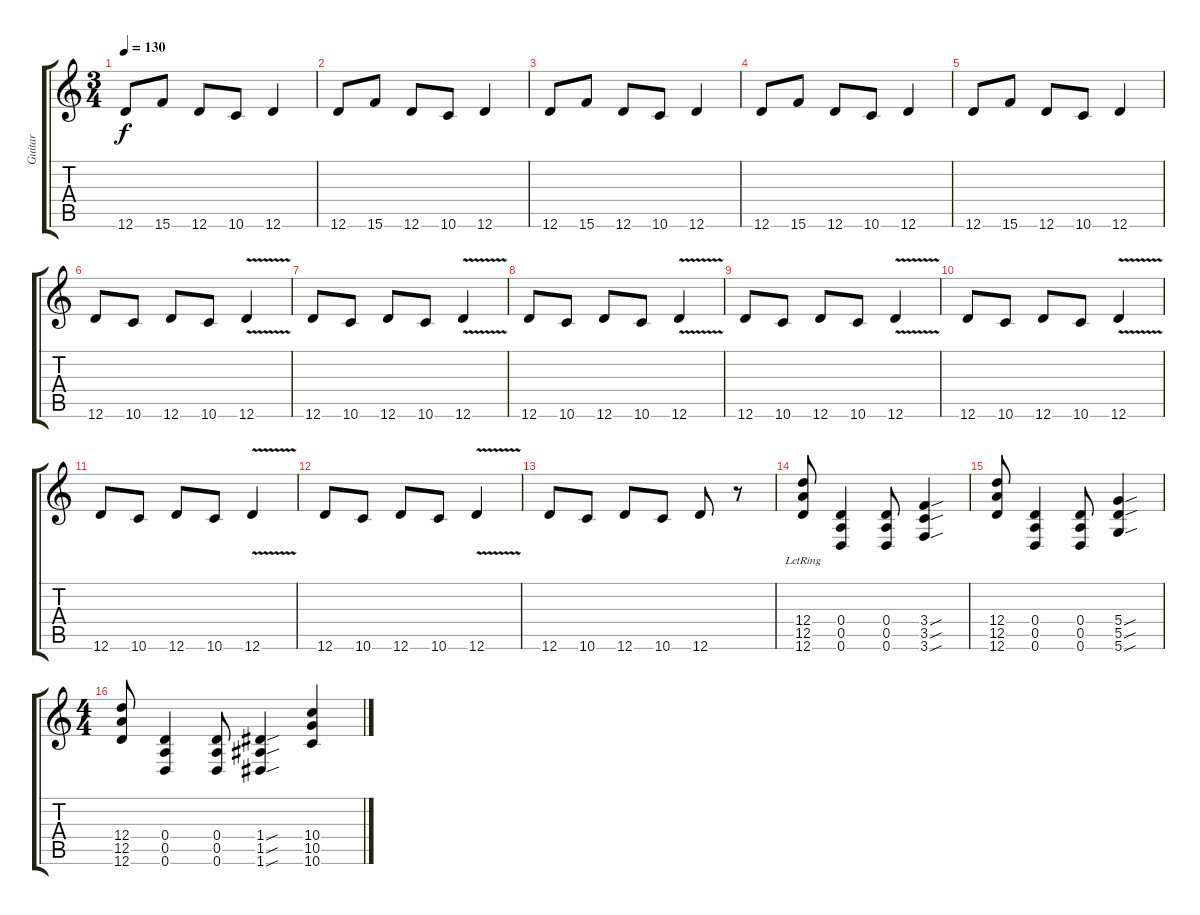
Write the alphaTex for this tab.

\track ("Guitar" "Guitar") {instrument distortionguitar}
\staff {score tabs}
\tuning (E4 B3 G3 D3 A2 D2) {hide}
\ts (3 4)
\tempo 130
\clef g2
\ks c
12.6.8{dy f volume 9 instrument overdrivenguitar} 15.6.8 12.6.8 10.6.8 12.6.4 |
12.6.8{volume 9 instrument overdrivenguitar} 15.6.8 12.6.8 10.6.8 12.6.4 |
12.6.8{volume 9 instrument overdrivenguitar} 15.6.8 12.6.8 10.6.8 12.6.4 |
12.6.8{volume 9 instrument overdrivenguitar} 15.6.8 12.6.8 10.6.8 12.6.4 |
12.6.8{volume 9 instrument overdrivenguitar} 15.6.8 12.6.8 10.6.8 12.6.4 |
12.6.8{volume 13 instrument distortionguitar} 10.6.8 12.6.8 10.6.8 12.6{v}.4 |
12.6.8{volume 13 instrument distortionguitar} 10.6.8 12.6.8 10.6.8 12.6{v}.4 |
12.6.8{volume 13 instrument distortionguitar} 10.6.8 12.6.8 10.6.8 12.6{v}.4 |
12.6.8{volume 13 instrument distortionguitar} 10.6.8 12.6.8 10.6.8 12.6{v}.4 |
12.6.8{volume 13 instrument distortionguitar} 10.6.8 12.6.8 10.6.8 12.6{v}.4 |
12.6.8{volume 13 instrument distortionguitar} 10.6.8 12.6.8 10.6.8 12.6{v}.4 |
12.6.8{volume 13 instrument distortionguitar} 10.6.8 12.6.8 10.6.8 12.6{v}.4 |
12.6.8{volume 13 instrument distortionguitar} 10.6.8 12.6.8 10.6.8 12.6.8 r.8 |
(12.4 12.5 12.6{lr}).8{volume 16} (0.4 0.5 0.6).4 (0.4 0.5 0.6).8 (3.4{sou} 3.5{sou} 3.6{sou}).4 |
(12.4 12.5 12.6).8 (0.4 0.5 0.6).4 (0.4 0.5 0.6).8 (5.4{sou} 5.5{sou} 5.6{sou}).4 |
\ts (4 4)
(12.4 12.5 12.6).8 (0.4 0.5 0.6).4 (0.4 0.5 0.6).8 (1.4{sou} 1.5{sou} 1.6{sou}).4 (10.4 10.5 10.6).4
